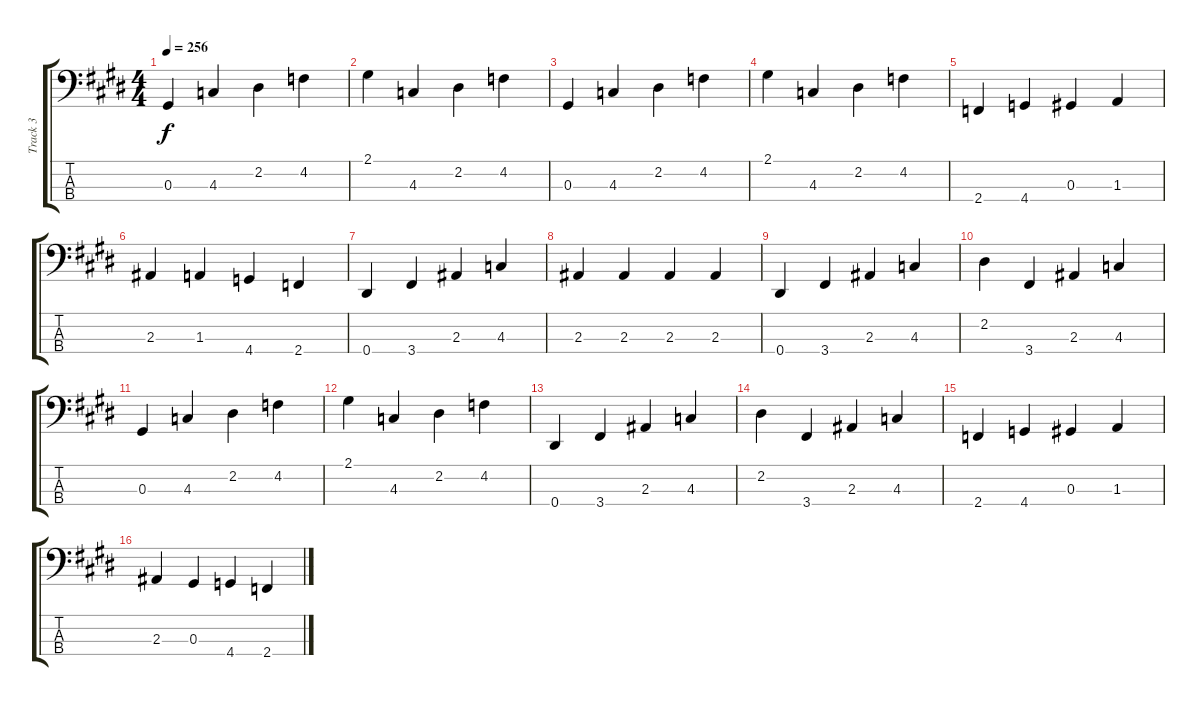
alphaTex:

\track ("Track 3" "Track 3") {instrument electricbassfinger}
\staff {score tabs}
\tuning (Gb2 Db2 Ab1 Eb1) {hide}
\ts (4 4)
\tempo 256
\clef f4
\ks e
0.3.4{dy f} 4.3.4 2.2.4 4.2.4 |
2.1.4 4.3.4 2.2.4 4.2.4 |
0.3.4 4.3.4 2.2.4 4.2.4 |
2.1.4 4.3.4 2.2.4 4.2.4 |
2.4.4 4.4.4 0.3.4 1.3.4 |
2.3.4 1.3.4 4.4.4 2.4.4 |
0.4.4 3.4.4 2.3.4 4.3.4 |
2.3.4 2.3.4 2.3.4 2.3.4 |
0.4.4 3.4.4 2.3.4 4.3.4 |
2.2.4 3.4.4 2.3.4 4.3.4 |
0.3.4 4.3.4 2.2.4 4.2.4 |
2.1.4 4.3.4 2.2.4 4.2.4 |
0.4.4 3.4.4 2.3.4 4.3.4 |
2.2.4 3.4.4 2.3.4 4.3.4 |
2.4.4 4.4.4 0.3.4 1.3.4 |
2.3.4 0.3.4 4.4.4 2.4.4
